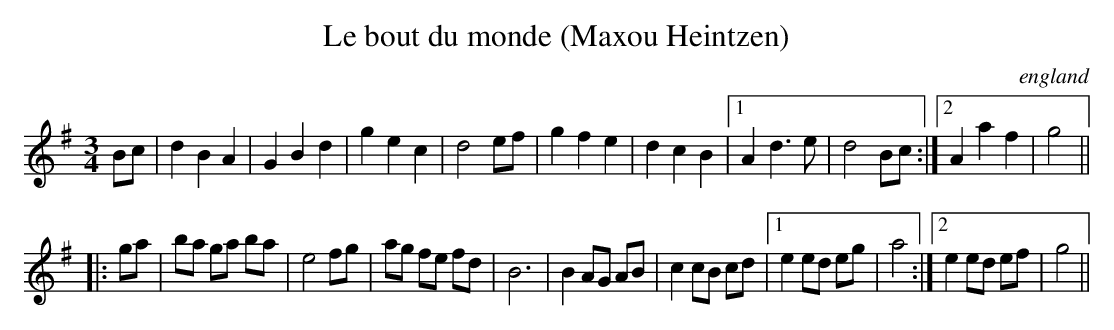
X:1
T:Le bout du monde (Maxou Heintzen)
O:england
M:3/4
L:1/4
K:G
B/c/|dBA|GBd|gec|d2e/f/|gfe|dcB|1 Ad>e|d2B/c/:|2 Aaf|g2||
|:g/a/|b/a/ g/a/ b/a/|e2f/g/|a/g/ f/e/ f/d/2|B3|\
BA/G/ A/B/|cc/B/ c/d/|1ee/d/ e/g/|a2:|2ee/d/ e/f/|g2||
